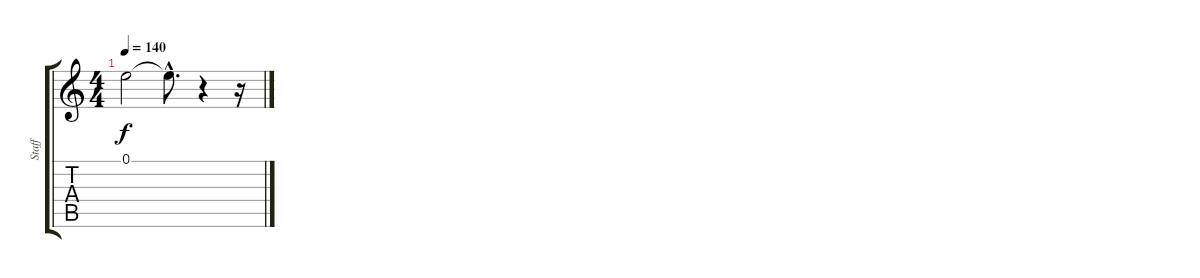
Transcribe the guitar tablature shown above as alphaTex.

\track ("Staff" "Staff") {instrument acousticguitarsteel}
\staff {score tabs}
\tuning (E4 B3 G3 D3 A2 E2) {hide}
\ts (4 4)
\tempo 140
\clef g2
\ks c
0.1{t}.2{dy f} 0.1{hac t}.8{d} r.4 r.16
